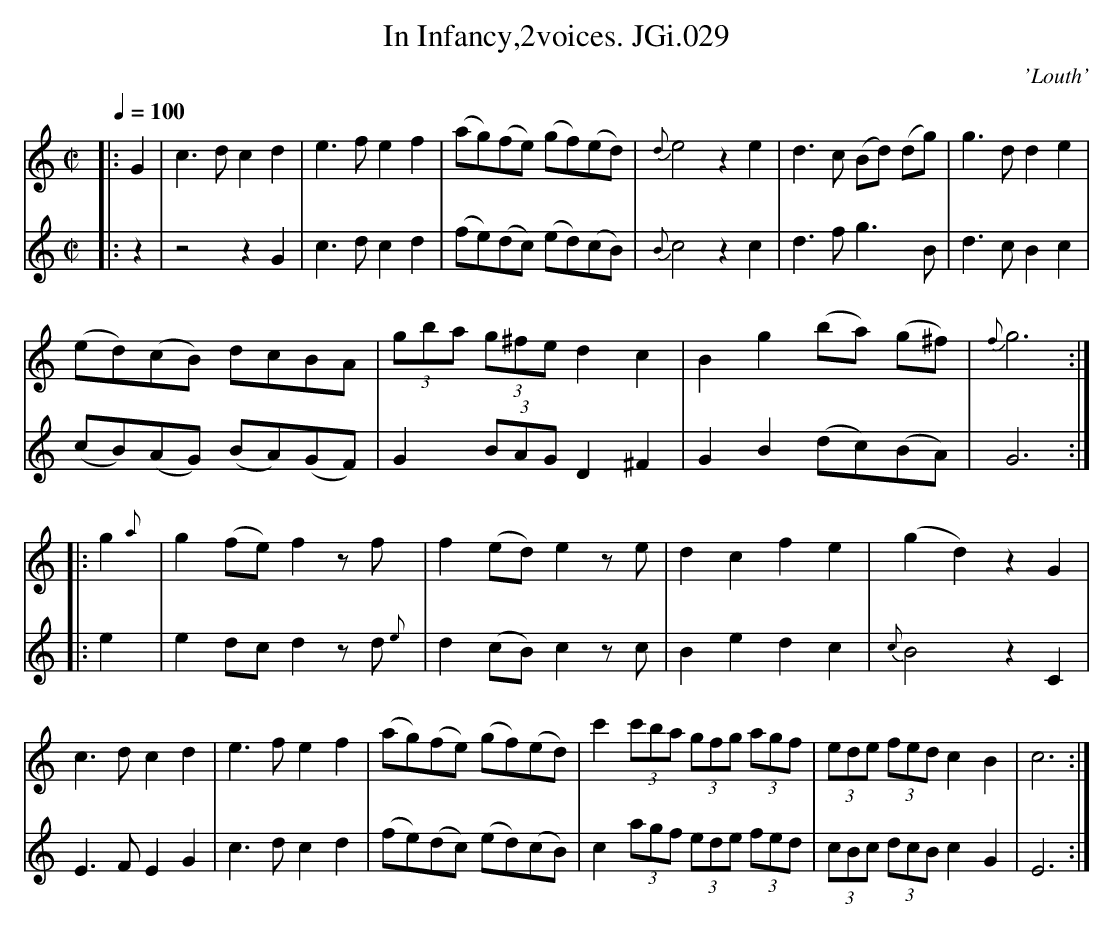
X:1
T:In Infancy,2voices. JGi.029
M:C|
L:1/8
Q:1/4=100
C:'Louth'
K:C
[V:1]|:G2|c3dc2d2|e3fe2f2|(ag)(fe) (gf)(ed)|{d}e4z2e2|d3c (Bd) (dg)|g3dd2e2|
[V:2]|:z2|z4z2G2|c3dc2d2|(fe)(dc) (ed)(cB)|{B}c4z2c2|d3fg3B|d3cB2c2|
[V:1](ed)(cB) dcBA|(3gba (3g^fe d2c2|B2g2(ba) (g^f)|{f}g6:|
[V:2](cB)(AG) (BA)(GF)|G2(3BAG D2^F2|G2B2(dc)(BA)|G6:|
[V:1]|:g2{a}|g2(fe)f2zf|f2(ed)e2ze|d2c2f2e2|(g2d2)z2G2|
[V:2]|:e2|e2dcd2zd{e}|d2(cB)c2zc|B2e2d2c2|{c}B4z2C2|
[V:1]c3dc2d2|e3fe2f2|(ag)(fe) (gf)(ed)|c'2(3c'ba (3gfg (3agf |(3ede (3fed c2B2|c6:|
[V:2]E3FE2G2|c3dc2d2|(fe)(dc) (ed)(cB)|c2(3agf (3ede (3fed |(3cBc (3dcBc2G2|E6:|
